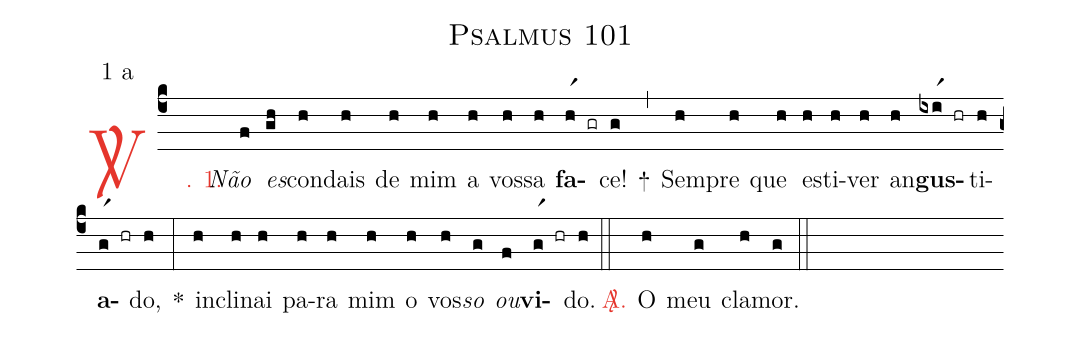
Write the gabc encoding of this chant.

name: Psalmus 101;
mode: 1;
mode-differentia: a;
%%
(c4)

<c><sp>V/</sp>. 1.</c>() <i>Não</i>(f) <i>es</i>(gh)con(h)dais(h) de(h) mim(h) a(h) vos(h)sa(h) <b>fa</b>(hr1 gr)ce!(g) +(,) Sem(h)pre(h) que(h) es(h)ti(h)ver(h) an(h)<b>gus</b>(ixir1 hr)ti(h)<b>a</b>(gr1 hr)do,(h) *(:) in(h)cli(h)nai(h) pa(h)ra(h) mim(h) o(h) vos(h)<i>so</i>(g) <i>ou</i>(f)<b>vi</b>(gr1 hr)do.(h)

(::)

<nlba><c><sp>A/</sp>.</c>() O</nlba>(h) meu(g) cla(h)mor.(g)

(::)
